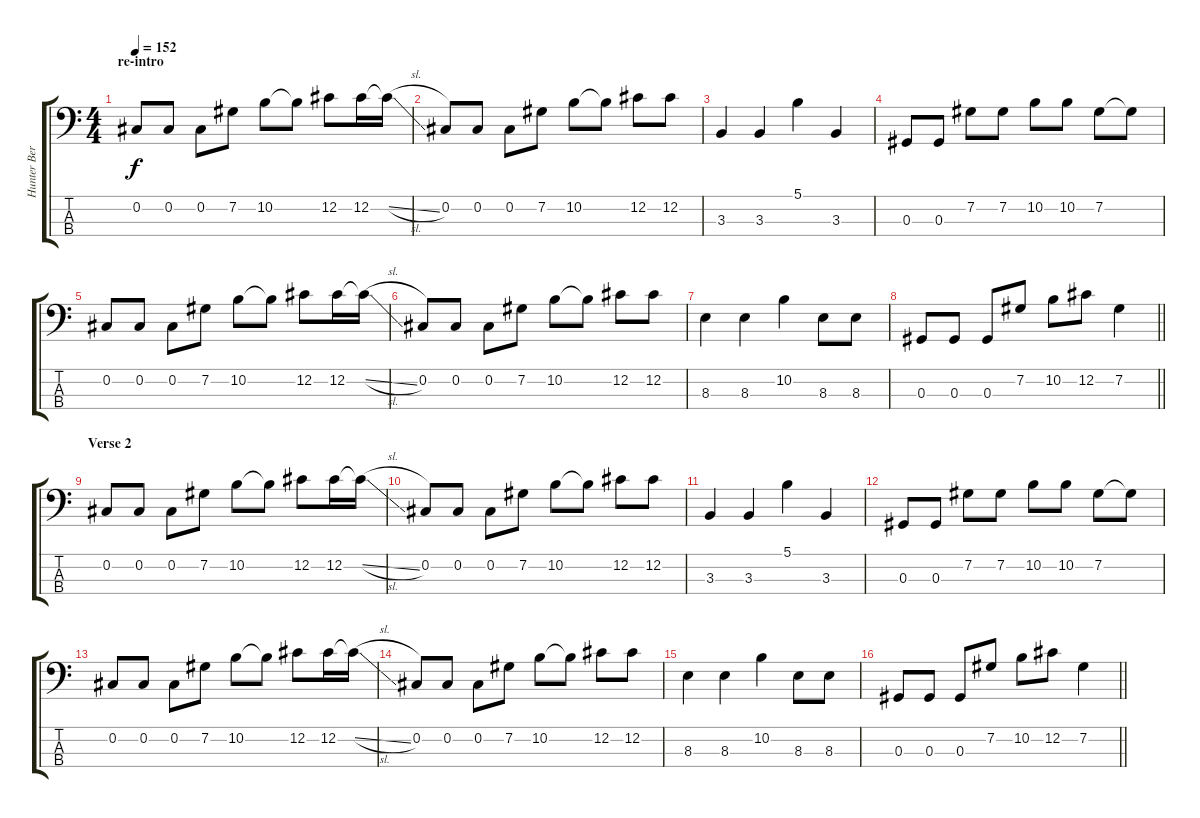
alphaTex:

\track ("Hunter Bergan" "Hunter Ber") {instrument electricbassfinger}
\staff {score tabs}
\tuning (Gb2 Db2 Ab1 Eb1) {hide}
\ts (4 4)
\section ("" "re-intro")
\tempo 152
\clef f4
\ks c
0.2.8{dy f} 0.2.8 0.2.8 7.2.8 10.2.8 10.2{t}.8 12.2.8 12.2.16 12.2{sl t}.16 |
0.2.8 0.2.8 0.2.8 7.2.8 10.2.8 10.2{t}.8 12.2.8 12.2.8 |
3.3.4 3.3.4 5.1.4 3.3.4 |
0.3.8 0.3.8 7.2.8 7.2.8 10.2.8 10.2.8 7.2.8 7.2{t}.8 |
0.2.8 0.2.8 0.2.8 7.2.8 10.2.8 10.2{t}.8 12.2.8 12.2.16 12.2{sl t}.16 |
0.2.8 0.2.8 0.2.8 7.2.8 10.2.8 10.2{t}.8 12.2.8 12.2.8 |
8.3.4 8.3.4 10.2.4 8.3.8 8.3.8 |
\barLineRight lightlight
0.3.8 0.3.8 0.3.8 7.2.8 10.2.8 12.2.8 7.2.4 |
\section ("" "Verse 2")
0.2.8 0.2.8 0.2.8 7.2.8 10.2.8 10.2{t}.8 12.2.8 12.2.16 12.2{sl t}.16 |
0.2.8 0.2.8 0.2.8 7.2.8 10.2.8 10.2{t}.8 12.2.8 12.2.8 |
3.3.4 3.3.4 5.1.4 3.3.4 |
0.3.8 0.3.8 7.2.8 7.2.8 10.2.8 10.2.8 7.2.8 7.2{t}.8 |
0.2.8 0.2.8 0.2.8 7.2.8 10.2.8 10.2{t}.8 12.2.8 12.2.16 12.2{sl t}.16 |
0.2.8 0.2.8 0.2.8 7.2.8 10.2.8 10.2{t}.8 12.2.8 12.2.8 |
8.3.4 8.3.4 10.2.4 8.3.8 8.3.8 |
\barLineRight lightlight
0.3.8 0.3.8 0.3.8 7.2.8 10.2.8 12.2.8 7.2.4
